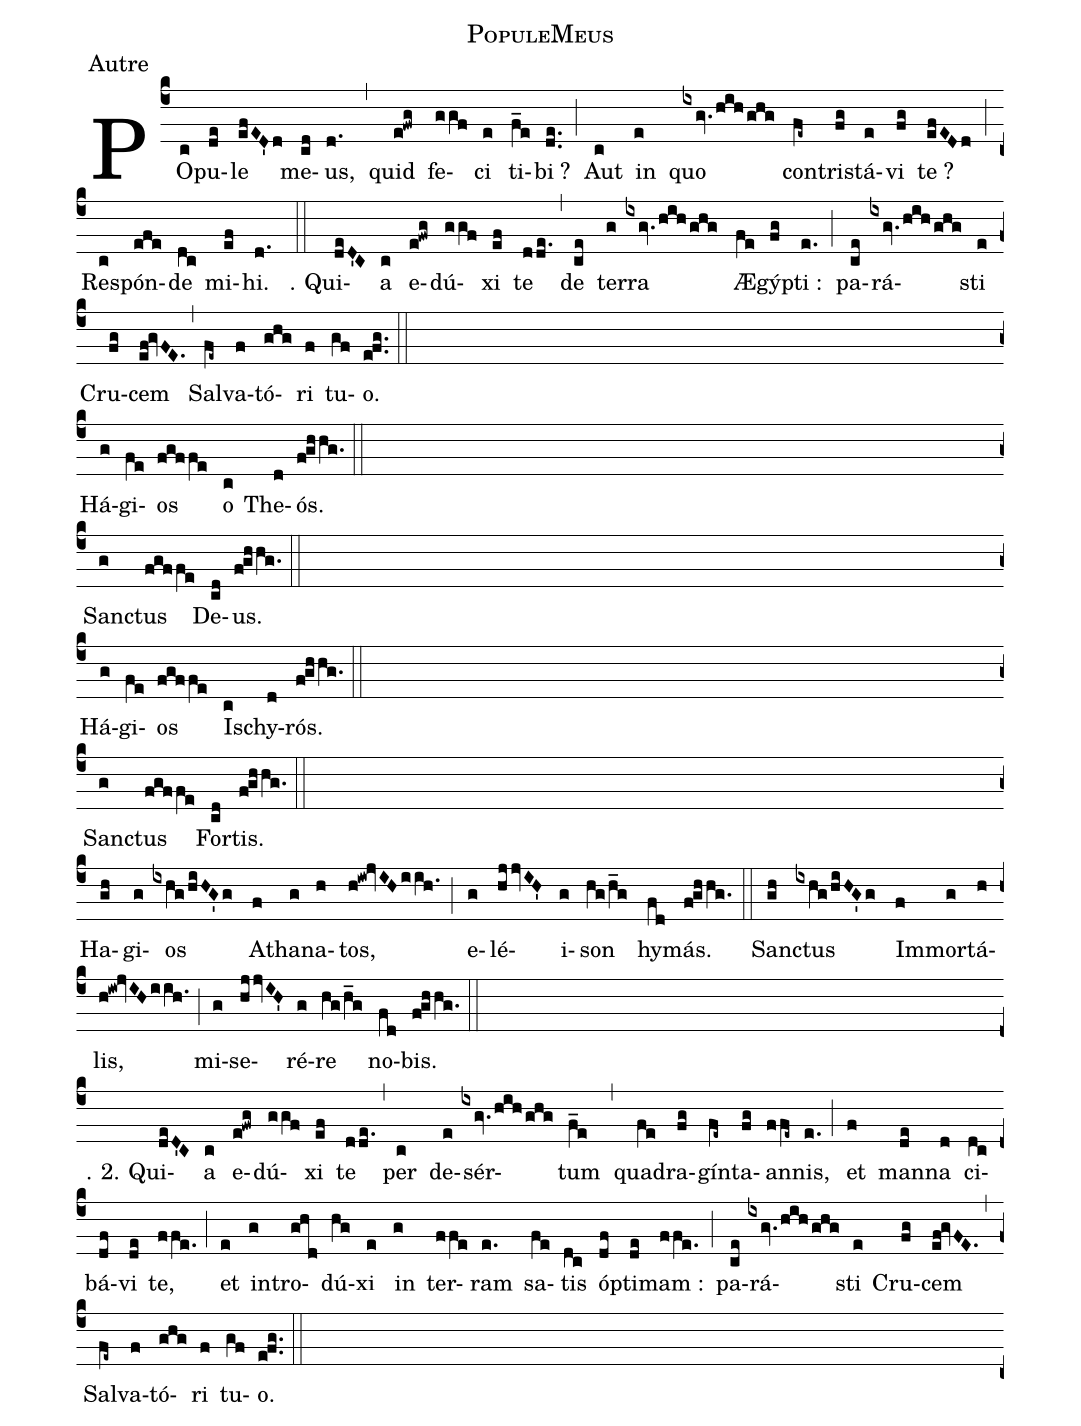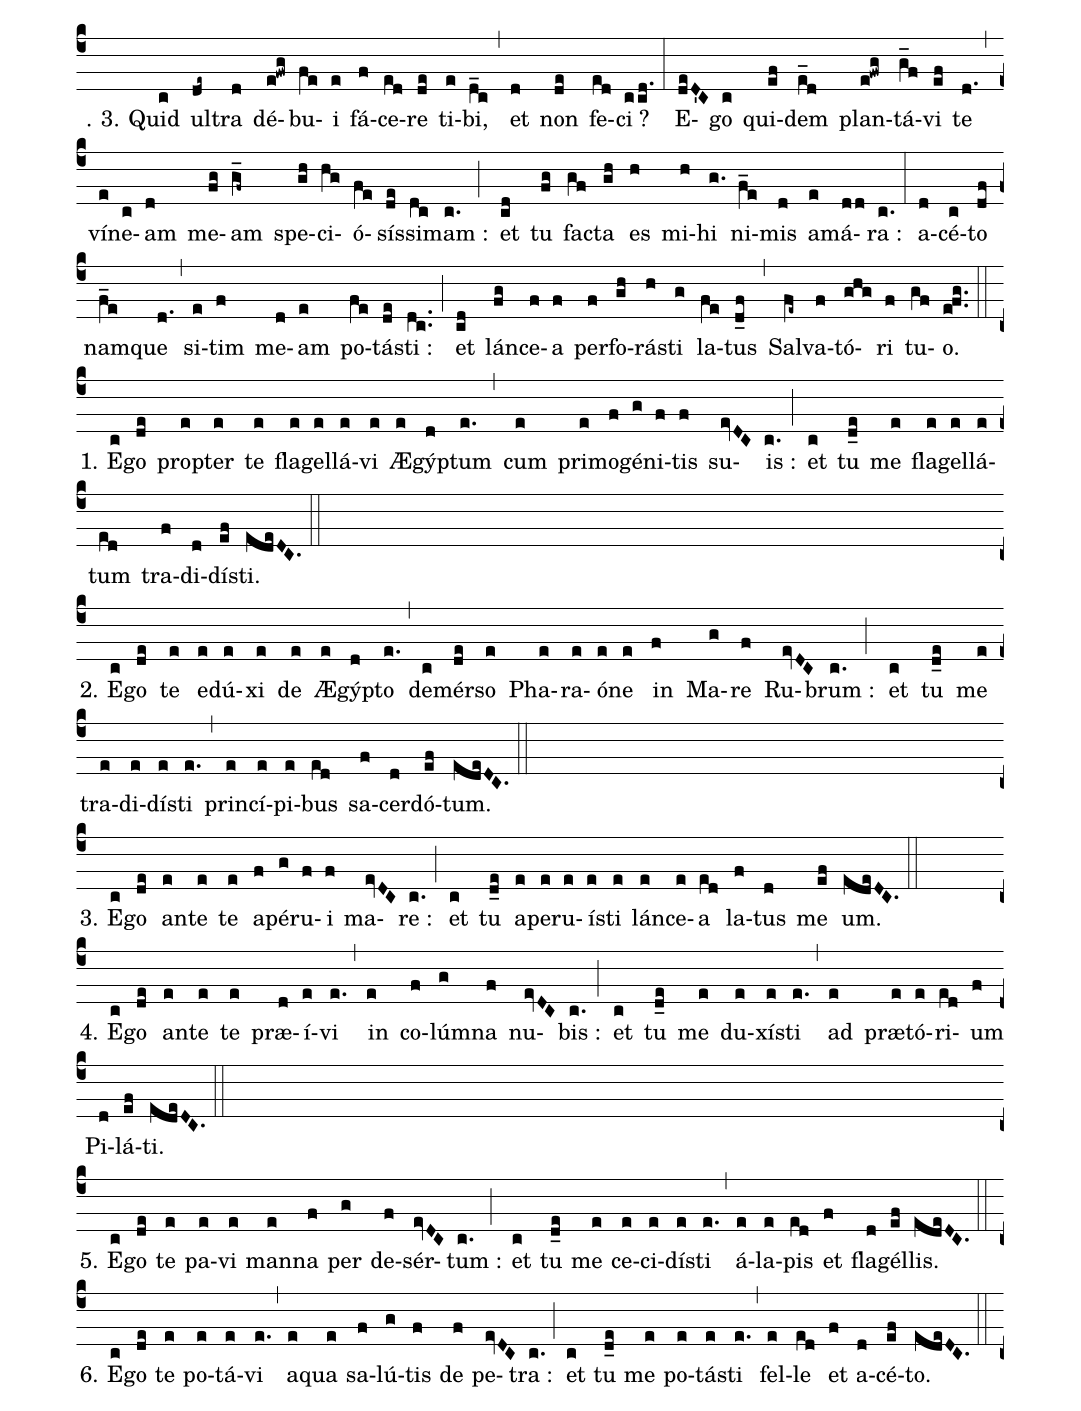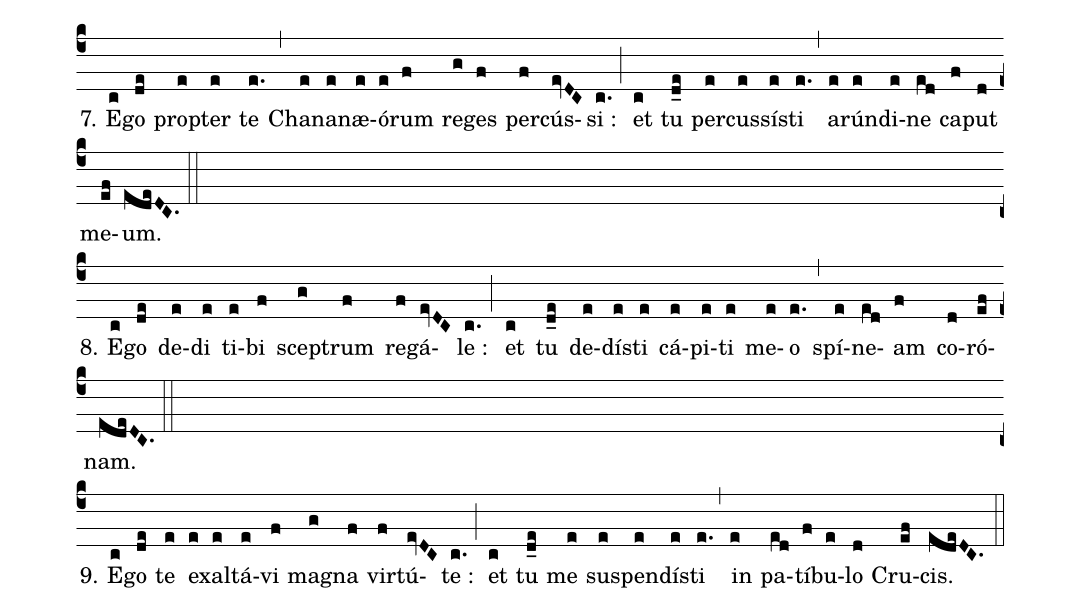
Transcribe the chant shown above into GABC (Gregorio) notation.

name:PopuleMeus;
office-part:Autre;
%%
(c4) PO(c)pu(de)le(efED'd) me(cd)us,(d.) (,)
quid(e!fwg) fe(ggf)ci(e) ti(f_e)bi ?(de..) (;)
Aut(c) in(e) quo(ixgv.hih!/ghg) con(fe~)tri(fg)stá(e)vi(fg) te ?(efEDd) (;)
Re(c)spón(efe)de(dc) mi(ef)hi.(d.) (::)

℣. Qu{i}(deD'C)a(c) e(e!fwg)dú(ggf)xi(ef) te(dde.) (,)
de(ce) ter(g)ra(ixgv.hih!/ghg) Æ(fe)gý(fg)pti :(e.) (;)
pa(ce)rá(ixgv.hih!/ghg)sti(e) Cru(fg)cem(ef!gvFE.) (,)
Sal(fe~)va(f)tó(ghg)ri(f) tu(gf)o.(e!fg..) (::)
(Z)

Há(g)gi(fe)os(fgffe) o(c) The(d)ós.(f!ghhg.) (::)
(Z)
San(g)ctus(fgffe) De(cd)us.(fghhg.) (::)
(Z)

Há(g)gi(fe)os(fgffe) Is(c)chy(d)rós.(f!ghhg.) (::)
(Z)
San(g)ctus(fgffe) For(cd)tis.(fghhg.) (::)
(Z)

Ha(gh)gi(g)os(ixhg!/hiHG'g) A(f)tha(g)na(h)tos,(h!iw!jvIHiih.) (;)
e(g)lé(hjjvIH')i(g)son(hg!/h_g) hy(fd)más.(f!ghhg.) (::)
San(gh)ctus(ixhg!/hiHG'g) Im(f)mor(g)tá(h)lis,(h!iw!jvIHiih.) (;)
mi(g)se(hjjvIH')ré(g)re(hg!/h_g) no(fd)bis.(f!ghhg.) (::)
(Z)

℣. 2. Qu{i}(deD'C)a(c) e(e!fwg)dú(ggf)xi(ef) te(dde.) (,)
per(c) de(e)sér(ixgv.hih!/ghg)tum(f_e) (,)
qua(fe)dra(fg)gín(fe~)ta(fg)an(ffe~)nis,(e.) (;)
et(f) man(de)na(d) ci(dc)bá(df)vi(de) te,(ffe.) (;)
et(e) in(g)tro(ghd)dú(hg)xi(e) in(g) ter(ffe)ram(e.) sa(fe)tis(dc) ó(df)pti(de)mam :(ffe.) (;)
pa(ce)rá(ixgv.hih!/ghg)sti(e) Cru(fg)cem(ef!gvFE.) (,)
Sal(fe~)va(f)tó(ghg)ri(f) tu(gf)o.(e!fg..) (::)
(Z)

℣. 3. Qu{i}d(c) ul(de~)tra(d) dé(e!fwg)bu(fe)i(e) fá(f)ce(ed)re(de) ti(e)bi,(d_c) (,)
et(d) non(de) fe(ed)ci ?(ccd.) (:)
E(deD'C)go(c) qui(ef)dem(e_d) plan(e!fwg)tá(g_f)vi(ef) te(d.) (,)
ví(e)ne(c)am(d) me(fg)am(g_f~) spe(gh)ci(hg)ó(fe)sís(de)si(dc)mam :(c.) (;)
et(cd) tu(fg) fa(gf)cta(gh) es(h) mi(h)hi(g.) ni(f_e)mis(d) a(e)má(dd)ra :(c.) (:)
a(d)cé(c)to(df) nam(f_e)que(d.) (,)
si(e)tim(f) me(d)am(e) po(fe)tá(de)sti :(dc..) (;)
et(cd) lán(fg)ce(f)a(f) per(f)fo(gh)rá(h)sti(g) la(fe)tus(d_f) (,)
Sal(fe~)va(f)tó(ghg)ri(f) tu(gf)o.(e!fg..) (::)
(Z)

1. {E}(c)go(de) pro(e)pter(e) te(e) fla(e)gel(e)lá(e)vi(e) Æ(e)gý(d)ptum(e.) (,)
cum(e) pri(e)mo(f)gé(g)ni(f)tis(f) su(evDC)is :(c.) (;)
et(c) tu(d_e) me(e) fla(e)gel(e)lá(e)tum(ed) tra(f)di(d)dí(ef)sti.(edeDC.) (::)
(Z)

2. {E}(c)go(de) te(e) e(e)dú(e)xi(e) de(e) Æ(e)gý(d)pto(e.) (,)
de(c)mér(de)so(e) Pha(e)ra(e)ó(e)ne(e) in(f) Ma(g)re(f) Ru(evDC)brum :(c.) (;)
et(c) tu(d_e) me(e) tra(e)di(e)dí(e)sti(e.) (,)
prin(e)cí(e)pi(e)bus(ed) sa(f)cer(d)dó(ef)tum.(edeDC.) (::)
(Z)

3. {E}(c)go(de) an(e)te(e) te(e) a(f)pé(g)ru(f)i(f) ma(evDC)re :(c.) (;)
et(c) tu(d_e) a(e)pe(e)ru(e)í(e)sti(e) lán(e)ce(e)a(ed) la(f)tus(d) me(ef) um.(edeDC.) (::)
(Z)

4. {E}(c)go(de) an(e)te(e) te(e) præ(d)í(e)vi(e.) (,)
in(e) co(f)lú(g)mna(f) nu(evDC)bis :(c.) (;)
et(c) tu(d_e) me(e) du(e)xí(e)sti(e.) (,)
ad(e) præ(e)tó(e)ri(ed)um(f) Pi(d)lá(ef)ti.(edeDC.) (::)
(Z)

5. {E}(c)go(de) te(e) pa(e)vi(e) man(e)na(f) per(g) de(f)sér(evDC)tum :(c.) (;)
et(c) tu(d_e) me(e) ce(e)ci(e)dí(e)sti(e.) (,)
á(e)la(e)pis(ed) et(f) fla(d)gél(ef)lis.(edeDC.) (::)
(Z)

6. {E}(c)go(de) te(e) po(e)tá(e)vi(e.) (,)
a(e)qua(e) sa(f)lú(g)tis(f) de(f) pe(evDC)tra :(c.) (;)
et(c) tu(d_e) me(e) po(e)tá(e)sti(e.) (,)
fel(e)le(ed) et(f) a(d)cé(ef)to.(edeDC.) (::)
(Z)

7. {E}(c)go(de) pro(e)pter(e) te(e.) (,)
Cha(e)na(e)næ(e)ó(e)rum(f) re(g)ges(f) per(f)cús(evDC)si :(c.) (;)
et(c) tu(d_e) per(e)cus(e)sí(e)sti(e.) (,)
a(e)rún(e)di(e)ne(ed) ca(f)put(d) me(ef)um.(edeDC.) (::)
(Z)

8. {E}(c)go(de) de(e)di(e) ti(e)bi(f) sce(g)ptrum(f) re(f)gá(evDC)le :(c.) (;)
et(c) tu(d_e) de(e)dí(e)sti(e) cá(e)pi(e)ti(e) me(e)o(e.) (,)
spí(e)ne(ed)am(f) co(d)ró(ef)nam.(edeDC.) (::)
(Z)

9. {E}(c)go(de) te(e) ex(e)al(e)tá(e)vi(f) ma(g)gna(f) vir(f)tú(evDC)te :(c.) (;)
et(c) tu(d_e) me(e) sus(e)pen(e)dí(e)sti(e.) (,)
in(e) pa(ed)tí(f)bu(e)lo(d) Cru(ef)cis.(edeDC.) (::)
